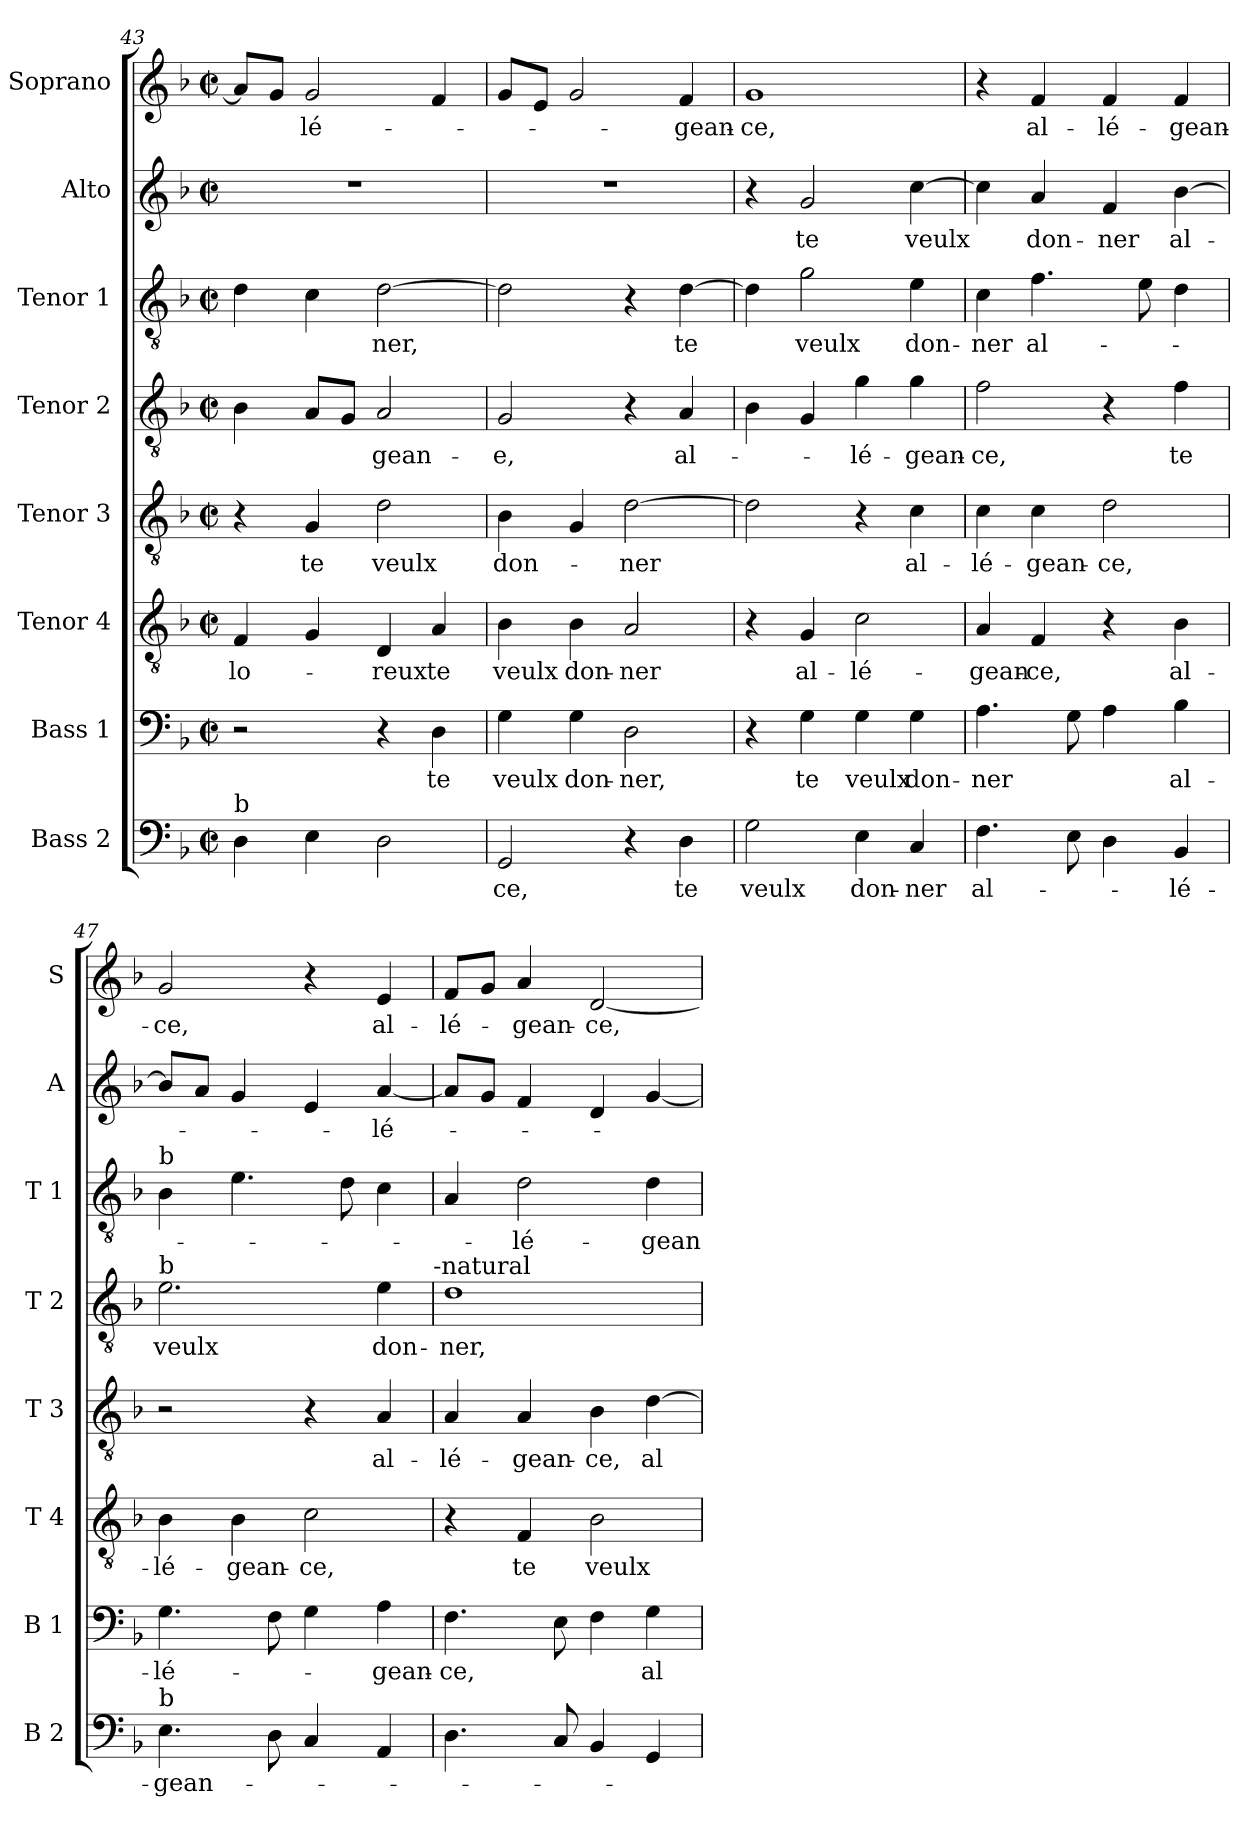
**kern	**text	**kern	**text	**kern	**text	**kern	**text	**kern	**text	**kern	**text	**kern	**text	**kern	**text
*part8	*part8	*part7	*part7	*part6	*part6	*part5	*part5	*part4	*part4	*part3	*part3	*part2	*part2	*part1	*part1
*staff8	*staff8	*staff7	*staff7	*staff6	*staff6	*staff5	*staff5	*staff4	*staff4	*staff3	*staff3	*staff2	*staff2	*staff1	*staff1
*I"Bass 2	*	*I"Bass 1	*	*I"Tenor 4	*	*I"Tenor 3	*	*I"Tenor 2	*	*I"Tenor 1	*	*I"Alto	*	*I"Soprano	*
*I'B 2	*	*I'B 1	*	*I'T 4	*	*I'T 3	*	*I'T 2	*	*I'T 1	*	*I'A	*	*I'S	*
*clefF4	*	*clefF4	*	*clefGv2	*	*clefGv2	*	*clefGv2	*	*clefGv2	*	*clefG2	*	*clefG2	*
*k[b-]	*	*k[b-]	*	*k[b-]	*	*k[b-]	*	*k[b-]	*	*k[b-]	*	*k[b-]	*	*k[b-]	*
*F:	*	*F:	*	*F:	*	*F:	*	*F:	*	*F:	*	*F:	*	*F:	*
*M2/2	*	*M2/2	*	*M2/2	*	*M2/2	*	*M2/2	*	*M2/2	*	*M2/2	*	*M2/2	*
*met(c|)	*	*met(c|)	*	*met(c|)	*	*met(c|)	*	*met(c|)	*	*met(c|)	*	*met(c|)	*	*met(c|)	*
=43	=43	=43	=43	=43	=43	=43	=43	=43	=43	=43	=43	=43	=43	=43	=43
!LO:TX:a:t=b	!	!	!	!	!	!	!	!	!	!	!	!	!	!	!
4D\	.	2r	.	4F/	-lo-	4r	.	4B-\	.	4d\	.	1r	.	8a/L]	.
.	.	.	.	.	.	.	.	.	.	.	.	.	.	8g/J	.
4E\	.	.	.	4G/	.	4G/	te	8A/L	.	4c\	.	.	.	2g/	-lé-
.	.	.	.	.	.	.	.	8G/J	.	.	.	.	.	.	.
2D\	.	4r	.	4D/	-reux	2d\	veulx	2A/	-gean-	[2d\	-ner,	.	.	.	.
.	.	4D\	te	4A/	te	.	.	.	.	.	.	.	.	4f/	.
!!LO:PB:g=z
=44	=44	=44	=44	=44	=44	=44	=44	=44	=44	=44	=44	=44	=44	=44	=44
2GG/	-ce,	4G\	veulx	4B-\	veulx	4B-\	don-	2G/	-e,	2d\]	.	1r	.	8g/L	.
.	.	.	.	.	.	.	.	.	.	.	.	.	.	8e/J	.
.	.	4G\	don-	4B-\	don-	4G/	.	.	.	.	.	.	.	2g/	.
4r	.	2D\	-ner,	2A/	-ner	[2d\	-ner	4r	.	4r	.	.	.	.	.
4D\	te	.	.	.	.	.	.	4A/	al-	[4d\	te	.	.	4f/	-gean-
=45	=45	=45	=45	=45	=45	=45	=45	=45	=45	=45	=45	=45	=45	=45	=45
2G\	veulx	4r	.	4r	.	2d\]	.	4B-\	.	4d\]	.	4r	.	1g	-ce,
.	.	4G\	te	4G/	al-	.	.	4G/	.	2g\	veulx	2g/	te	.	.
4E\	don-	4G\	veulx	2c\	-lé-	4r	.	4g\	-lé-	.	.	.	.	.	.
4C/	-ner	4G\	don-	.	.	4c\	al-	4g\	-gean-	4e\	don-	[4cc\	veulx	.	.
=46	=46	=46	=46	=46	=46	=46	=46	=46	=46	=46	=46	=46	=46	=46	=46
4.F\	al-	4.A\	-ner	4A/	-gean-	4c\	-lé-	2f\	-ce,	4c\	-ner	4cc\]	.	4r	.
.	.	.	.	4F/	-ce,	4c\	-gean-	.	.	4.f\	al-	4a/	don-	4f/	al-
8E\	.	8G\	.	.	.	.	.	.	.	.	.	.	.	.	.
4D\	.	4A\	.	4r	.	2d\	-ce,	4r	.	.	.	4f/	-ner	4f/	-lé-
.	.	.	.	.	.	.	.	.	.	8e\	.	.	.	.	.
4BB-/	-lé-	4B-\	al-	4B-\	al-	.	.	4f\	te	4d\	.	[4b-\	al-	4f/	-gean-
=47	=47	=47	=47	=47	=47	=47	=47	=47	=47	=47	=47	=47	=47	=47	=47
!	!	!	!	!	!	!	!	!	!	!LO:TX:a:t=b	!	!	!	!	!
!	!	!	!	!	!	!	!	!LO:TX:a:t=b	!	!	!	!	!	!	!
!LO:TX:a:t=b	!	!	!	!	!	!	!	!	!	!	!	!	!	!	!
4.E\	-gean-	4.G\	-lé-	4B-\	-lé-	2r	.	2.e\	veulx	4B-\	.	8b-/L]	.	2g/	-ce,
.	.	.	.	.	.	.	.	.	.	.	.	8a/J	.	.	.
.	.	.	.	4B-\	-gean-	.	.	.	.	4.e\	.	4g/	.	.	.
8D\	.	8F\	.	.	.	.	.	.	.	.	.	.	.	.	.
4C/	.	4G\	.	2c\	-ce,	4r	.	.	.	.	.	4e/	.	4r	.
.	.	.	.	.	.	.	.	.	.	8d\	.	.	.	.	.
4AA/	.	4A\	-gean-	.	.	4A/	al-	4e\	don-	4c\	.	[4a/	-lé-	4e/	al-
!	!	!	!	!	!	!	!	!LO:TX:a:t=-natural	!	!	!	!	!	!	!
=48	=48	=48	=48	=48	=48	=48	=48	=48	=48	=48	=48	=48	=48	=48	=48
4.D\	.	4.F\	-ce,	4r	.	4A/	-lé-	1d	-ner,	4A/	.	8a/L]	.	8f/L	-lé-
.	.	.	.	.	.	.	.	.	.	.	.	8g/J	.	8g/J	.
.	.	.	.	4F/	te	4A/	-gean-	.	.	2d\	-lé-	4f/	.	4a/	-gean-
8C/	.	8E\	.	.	.	.	.	.	.	.	.	.	.	.	.
4BB-/	.	4F\	.	2B-\	veulx	4B-\	-ce,	.	.	.	.	4d/	.	[2d/	-ce,
4GG/	.	4G\	al-	.	.	[4d\	al-	.	.	4d\	-gean-	[4g/	.	.	.
=	=	=	=	=	=	=	=	=	=	=	=	=	=	=	=
*-	*-	*-	*-	*-	*-	*-	*-	*-	*-	*-	*-	*-	*-	*-	*-
